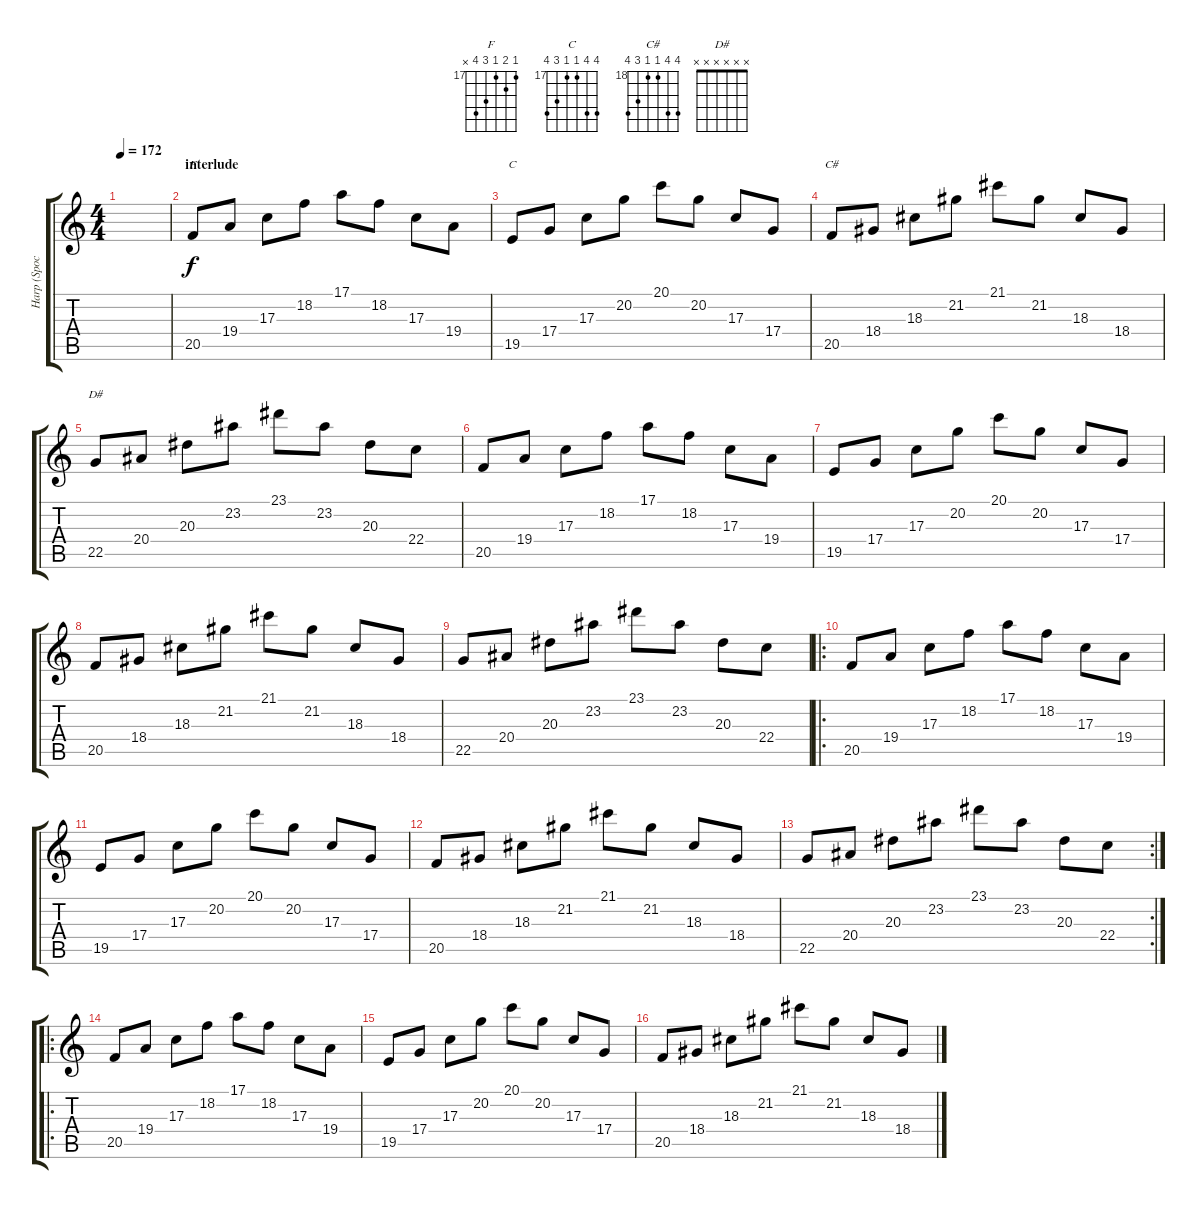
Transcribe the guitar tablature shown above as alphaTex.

\track ("Harp (Spock)" "Harp (Spoc") {instrument orchestralharp}
\staff {score tabs}
\tuning (E4 B3 G3 D3 A2 E2) {hide}
\chord ("F" 17 18 17 19 20 x) {firstfret 17}
\chord ("C" 20 20 17 17 19 20) {firstfret 17}
\chord ("C#" 21 21 18 18 20 21) {firstfret 18}
\chord ("D#" x x x x x x)
\ts (4 4)
\tempo 172
\clef g2
\ks c
|
\section ("" "interlude")
20.5.8{ch "F" volume 14} 19.4.8 17.3.8 18.2.8 17.1.8 18.2.8 17.3.8 19.4.8 |
19.5.8{ch "C"} 17.4.8 17.3.8 20.2.8 20.1.8 20.2.8 17.3.8 17.4.8 |
20.5.8{ch "C#"} 18.4.8 18.3.8 21.2.8 21.1.8 21.2.8 18.3.8 18.4.8 |
22.5.8{ch "D#"} 20.4.8 20.3.8 23.2.8 23.1.8 23.2.8 20.3.8 22.4.8 |
20.5.8 19.4.8 17.3.8 18.2.8 17.1.8 18.2.8 17.3.8 19.4.8 |
19.5.8 17.4.8 17.3.8 20.2.8 20.1.8 20.2.8 17.3.8 17.4.8 |
20.5.8 18.4.8 18.3.8 21.2.8 21.1.8 21.2.8 18.3.8 18.4.8 |
22.5.8 20.4.8 20.3.8 23.2.8 23.1.8 23.2.8 20.3.8 22.4.8 |
\ro
20.5.8 19.4.8 17.3.8 18.2.8 17.1.8 18.2.8 17.3.8 19.4.8 |
19.5.8 17.4.8 17.3.8 20.2.8 20.1.8 20.2.8 17.3.8 17.4.8 |
20.5.8 18.4.8 18.3.8 21.2.8 21.1.8 21.2.8 18.3.8 18.4.8 |
\rc 2
22.5.8 20.4.8 20.3.8 23.2.8 23.1.8 23.2.8 20.3.8 22.4.8 |
\ro
20.5.8 19.4.8 17.3.8 18.2.8 17.1.8 18.2.8 17.3.8 19.4.8 |
19.5.8 17.4.8 17.3.8 20.2.8 20.1.8 20.2.8 17.3.8 17.4.8 |
20.5.8 18.4.8 18.3.8 21.2.8 21.1.8 21.2.8 18.3.8 18.4.8
